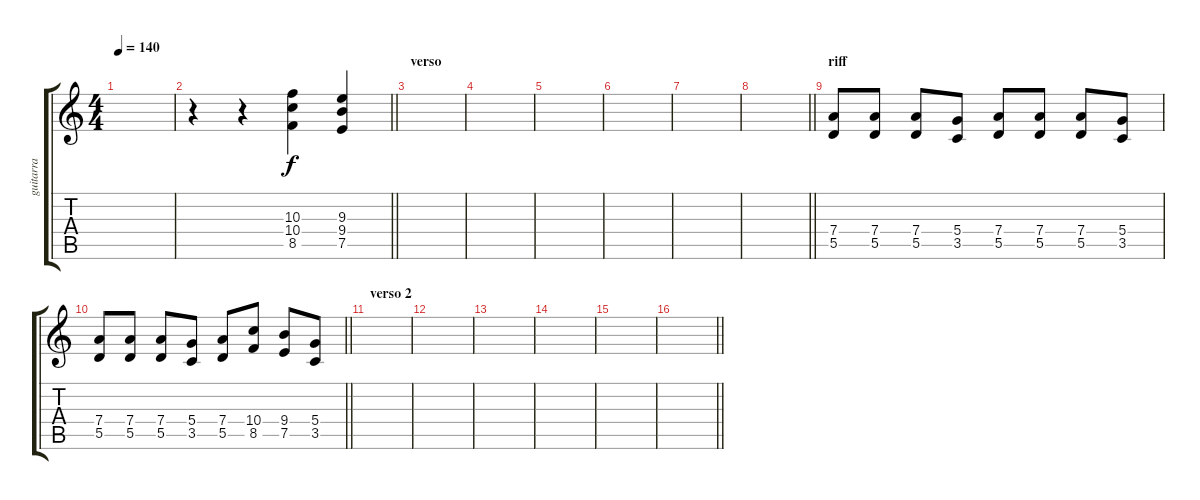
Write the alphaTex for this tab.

\track ("guitarra" "guitarra") {instrument distortionguitar}
\staff {score tabs}
\tuning (E4 B3 G3 D3 A2 E2) {hide}
\ts (4 4)
\tempo 140
\clef g2
\ks c
|
\barLineRight lightlight
r.4 r.4 (10.3 10.4 8.5).4 (9.3 9.4 7.5).4 |
\section ("" "verso")
|
|
|
|
|
\barLineRight lightlight
|
\section ("" "riff")
(7.4 5.5).8 (7.4 5.5).8 (7.4 5.5).8 (5.4 3.5).8 (7.4 5.5).8 (7.4 5.5).8 (7.4 5.5).8 (5.4 3.5).8 |
\barLineRight lightlight
(7.4 5.5).8 (7.4 5.5).8 (7.4 5.5).8 (5.4 3.5).8 (7.4 5.5).8 (10.4 8.5).8 (9.4 7.5).8 (5.4 3.5).8 |
\section ("" "verso 2")
|
|
|
|
|
\barLineRight lightlight
